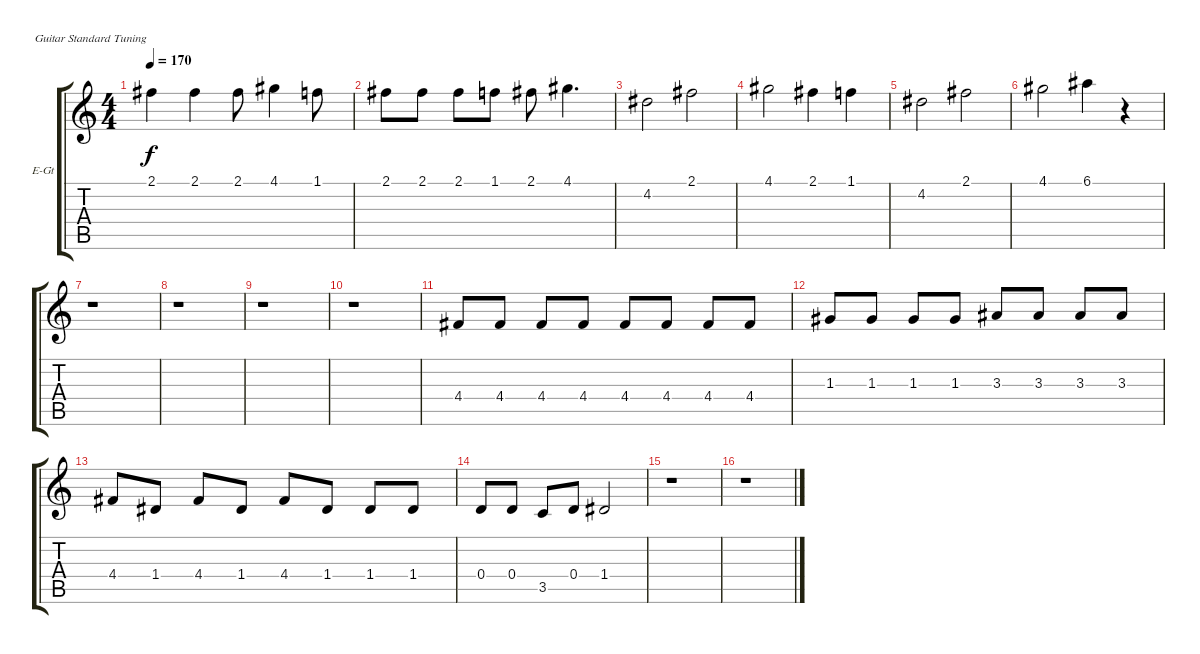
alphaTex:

\defaultSystemsLayout 4
\bracketExtendMode groupsimilarinstruments
\firstSystemTrackNameOrientation horizontal
\otherSystemsTrackNameOrientation horizontal
\track ("Вторая гитара (Clean)" "E-Gt") {instrument electricguitarclean}
\staff {score tabs}
\tuning (E4 B3 G3 D3 A2 E2)
\ts (4 4)
\tempo 170
\clef g2
\scale
0.333333
\ks c
2.1.4{dy f} 2.1.4 2.1.8 4.1.4 1.1.8 |
\scale
0.333333 2.1.8 2.1.8 2.1.8 1.1.8 2.1.8 4.1.4{d} |
\scale
0.333333 4.2.2 2.1.2 |
\scale
0.333333 4.1.2 2.1.4 1.1.4 |
\scale
0.333333 4.2.2 2.1.2 |
\scale
0.333333 4.1.2 6.1.4 r.4 |
\scale
0.333333 r.1 |
\scale
0.333333 r.1 |
\scale
0.333333 r.1 |
\scale
0.333333 r.1 |
\scale
0.333333 4.4.8 4.4.8 4.4.8 4.4.8 4.4.8 4.4.8 4.4.8 4.4.8 |
\scale
0.333333 1.3.8 1.3.8 1.3.8 1.3.8 3.3.8 3.3.8 3.3.8 3.3.8 |
\scale
0.333333 4.4.8 1.4.8 4.4.8 1.4.8 4.4.8 1.4.8 1.4.8 1.4.8 |
\scale
0.333333 0.4.8 0.4.8 3.5.8 0.4.8 1.4.2 |
\scale
0.333333 r.1 |
\scale
0.333333 r.1
